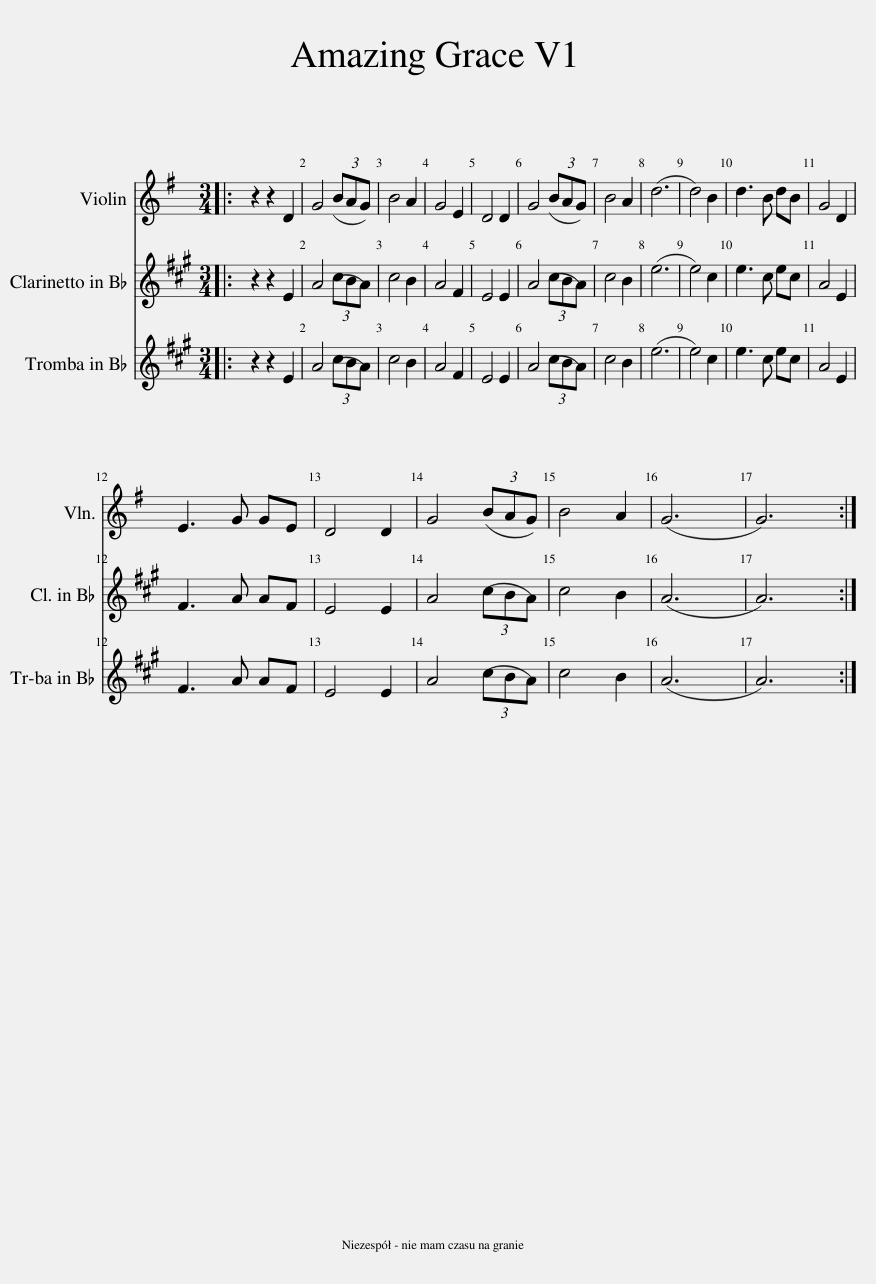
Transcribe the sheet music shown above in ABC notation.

X:1
%%score 1 2 3
L:1/8
M:3/4
I:linebreak $
K:G
V:1 treble
V:2 treble transpose=-2
V:3 treble transpose=-2
V:1
|: z2 z2 D2 | G4 (3(BA)G | B4 A2 | G4 E2 | D4 D2 | %5
 G4 (3(BA)G | B4 A2 | (d6 | d4) B2 | d3 B dB | %10
 G4 D2 |$ E3 G GE | D4 D2 | G4 (3(BA)G | B4 A2 | %15
 (G6 | G6) :| %17
V:2
[K:A]|: z2 z2 E2 | A4 (3(cB)A | c4 B2 | A4 F2 | E4 E2 | %5
 A4 (3(cB)A | c4 B2 | (e6 | e4) c2 | e3 c ec | %10
 A4 E2 |$ F3 A AF | E4 E2 | A4 (3(cB)A | c4 B2 | %15
 (A6 | A6) :| %17
V:3
[K:A]|: z2 z2 E2 | A4 (3(cB)A | c4 B2 | A4 F2 | E4 E2 | %5
 A4 (3(cB)A | c4 B2 | (e6 | e4) c2 | e3 c ec | %10
 A4 E2 |$ F3 A AF | E4 E2 | A4 (3(cB)A | c4 B2 | %15
 (A6 | A6) :| %17
